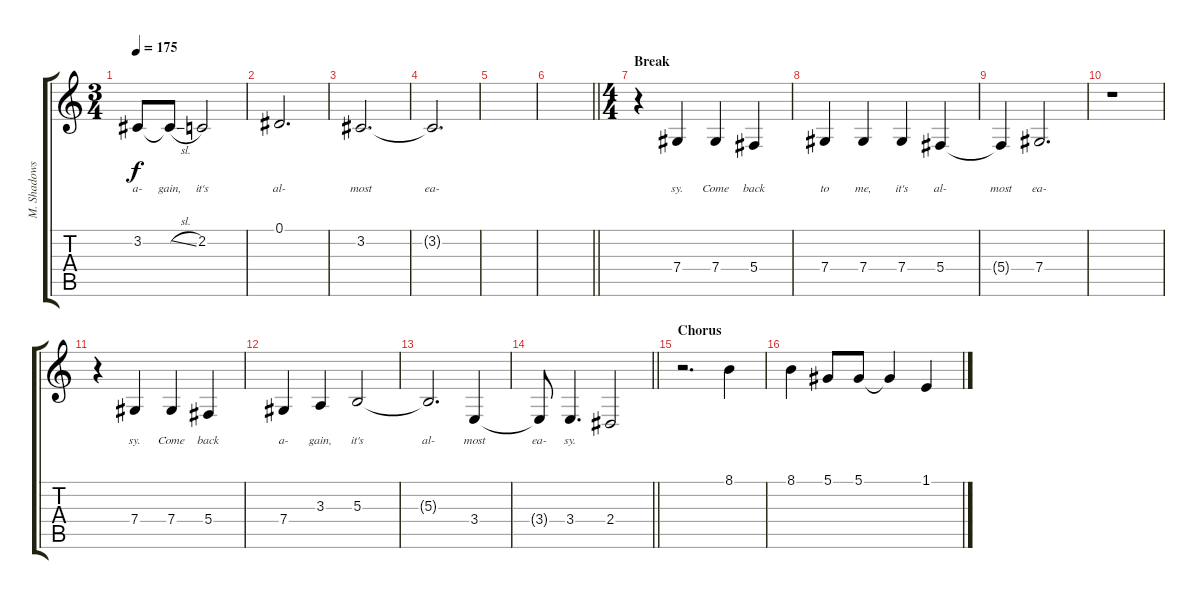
\track ("M. Shadows" "M. Shadows") {instrument trombone}
\staff {score tabs}
\tuning (Eb4 Bb3 Gb3 Db3 Ab2 Db2) {hide}
\ts (3 4)
\tempo 175
\clef g2
\ks c
3.2.8{lyrics (0 "a-") lyrics (1 "") lyrics (2 "") lyrics (3 "") lyrics (4 "") dy f} 3.2{sl t}.8{lyrics (0 "gain,") lyrics (1 "") lyrics (2 "") lyrics (3 "") lyrics (4 "")} 2.2.2{lyrics (0 "it's") lyrics (1 "") lyrics (2 "") lyrics (3 "") lyrics (4 "")} |
0.1.2{d lyrics (0 "al-") lyrics (1 "") lyrics (2 "") lyrics (3 "") lyrics (4 "")} |
3.2.2{d lyrics (0 "most") lyrics (1 "") lyrics (2 "") lyrics (3 "") lyrics (4 "")} |
3.2{t}.2{d lyrics (0 "ea-") lyrics (1 "") lyrics (2 "") lyrics (3 "") lyrics (4 "")} |
|
\barLineRight lightlight
|
\ts (4 4)
\section ("" "Break")
r.4 7.4.4{lyrics (0 "sy.") lyrics (1 "") lyrics (2 "") lyrics (3 "") lyrics (4 "")} 7.4.4{lyrics (0 "Come") lyrics (1 "") lyrics (2 "") lyrics (3 "") lyrics (4 "")} 5.4.4{lyrics (0 "back") lyrics (1 "") lyrics (2 "") lyrics (3 "") lyrics (4 "")} |
7.4.4{lyrics (0 "to") lyrics (1 "") lyrics (2 "") lyrics (3 "") lyrics (4 "")} 7.4.4{lyrics (0 "me,") lyrics (1 "") lyrics (2 "") lyrics (3 "") lyrics (4 "")} 7.4.4{lyrics (0 "it's") lyrics (1 "") lyrics (2 "") lyrics (3 "") lyrics (4 "")} 5.4.4{lyrics (0 "al-") lyrics (1 "") lyrics (2 "") lyrics (3 "") lyrics (4 "")} |
5.4{t}.4{lyrics (0 "most") lyrics (1 "") lyrics (2 "") lyrics (3 "") lyrics (4 "")} 7.4.2{d lyrics (0 "ea-") lyrics (1 "") lyrics (2 "") lyrics (3 "") lyrics (4 "")} |
r.1 |
r.4 7.4.4{lyrics (0 "sy.") lyrics (1 "") lyrics (2 "") lyrics (3 "") lyrics (4 "")} 7.4.4{lyrics (0 "Come") lyrics (1 "") lyrics (2 "") lyrics (3 "") lyrics (4 "")} 5.4.4{lyrics (0 "back") lyrics (1 "") lyrics (2 "") lyrics (3 "") lyrics (4 "")} |
7.4.4{lyrics (0 "a-") lyrics (1 "") lyrics (2 "") lyrics (3 "") lyrics (4 "")} 3.3.4{lyrics (0 "gain,") lyrics (1 "") lyrics (2 "") lyrics (3 "") lyrics (4 "")} 5.3.2{lyrics (0 "it's") lyrics (1 "") lyrics (2 "") lyrics (3 "") lyrics (4 "")} |
5.3{t}.2{d lyrics (0 "al-") lyrics (1 "") lyrics (2 "") lyrics (3 "") lyrics (4 "")} 3.4.4{lyrics (0 "most") lyrics (1 "") lyrics (2 "") lyrics (3 "") lyrics (4 "")} |
\barLineRight lightlight
3.4{t}.8{lyrics (0 "ea-") lyrics (1 "") lyrics (2 "") lyrics (3 "") lyrics (4 "")} 3.4.4{d lyrics (0 "sy.") lyrics (1 "") lyrics (2 "") lyrics (3 "") lyrics (4 "")} 2.4.2 |
\section ("" "Chorus")
r.2{d} 8.1.4 |
8.1.4 5.1.8 5.1.8 5.1{t}.4 1.1.4
